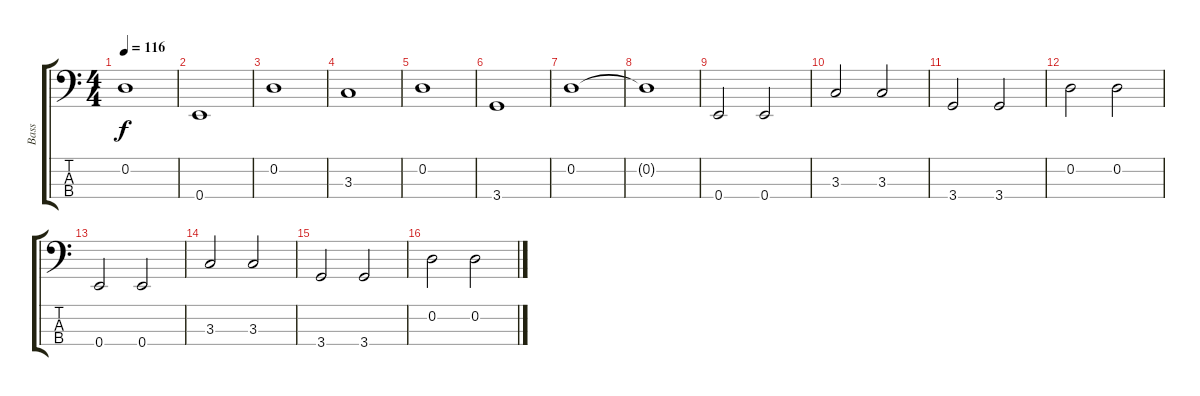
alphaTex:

\track ("Bass" "Bass") {instrument electricbassfinger}
\staff {score tabs}
\tuning (G2 D2 A1 E1) {hide}
\ts (4 4)
\tempo 116
\clef f4
\ks c
0.2.1{dy f} |
0.4.1 |
0.2.1 |
3.3.1 |
0.2.1 |
3.4.1 |
0.2.1 |
0.2{t}.1 |
0.4.2 0.4.2 |
3.3.2 3.3.2 |
3.4.2 3.4.2 |
0.2.2 0.2.2 |
0.4.2 0.4.2 |
3.3.2 3.3.2 |
3.4.2 3.4.2 |
0.2.2 0.2.2
